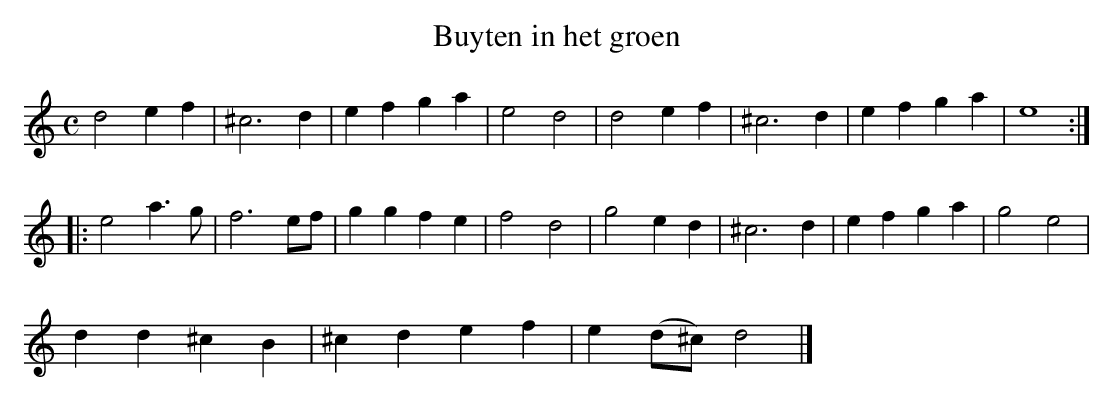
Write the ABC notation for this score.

X:1
T:Buyten in het groen
M:C
K:Ddor
d4e2f2|^c6d2|e2f2g2a2|e4d4|d4e2f2|^c6d2|e2f2g2a2|e8:|
|:e4a3g|f6ef|g2g2f2e2|f4d4|g4e2d2|^c6d2|e2f2g2a2|g4e4|
d2d2^c2B2|^c2d2e2f2|e2(d^c)d4|]
